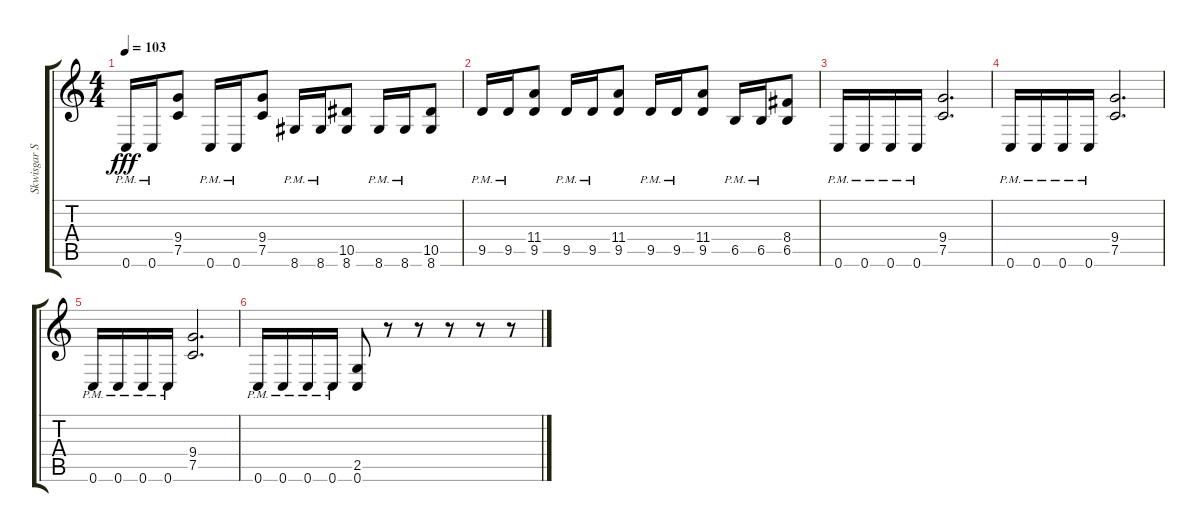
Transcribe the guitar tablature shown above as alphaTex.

\track ("Skwisgar Skwigelf" "Skwisgar S") {instrument overdrivenguitar}
\staff {score tabs}
\tuning (C4 G3 Eb3 Bb2 F2 C2) {hide}
\ts (4 4)
\tempo 103
\clef g2
\ks c
0.6{pm}.16{dy fff} 0.6{pm}.16 (9.4 7.5).8 0.6{pm}.16 0.6{pm}.16 (9.4 7.5).8 8.6{pm}.16 8.6{pm}.16 (10.5 8.6).8 8.6{pm}.16 8.6{pm}.16 (10.5 8.6).8 |
9.5{pm}.16 9.5{pm}.16 (11.4 9.5).8 9.5{pm}.16 9.5{pm}.16 (11.4 9.5).8 9.5{pm}.16 9.5{pm}.16 (11.4 9.5).8 6.5{pm}.16 6.5{pm}.16 (8.4 6.5).8 |
0.6{pm}.16 0.6{pm}.16 0.6{pm}.16 0.6{pm}.16 (9.4 7.5).2{d} |
0.6{pm}.16 0.6{pm}.16 0.6{pm}.16 0.6{pm}.16 (9.4 7.5).2{d} |
0.6{pm}.16 0.6{pm}.16 0.6{pm}.16 0.6{pm}.16 (9.4 7.5).2{d} |
0.6{pm}.16 0.6{pm}.16 0.6{pm}.16 0.6{pm}.16 (2.5 0.6).8 r.8 r.8 r.8 r.8 r.8
